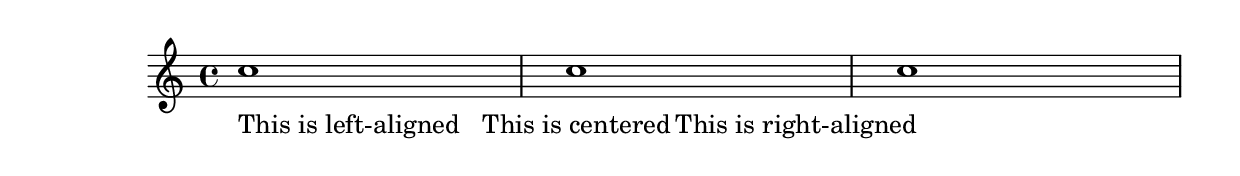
%% Do not edit this file; it is automatically
%% generated from LSR http://lsr.dsi.unimi.it
%% This file is in the public domain.
\version "2.13.20"

\header {
  lsrtags = "text, vocal-music"

%% Translation of GIT committish: 0b55335aeca1de539bf1125b717e0c21bb6fa31b
  texidoces = "
La alineación horizontal de la letra se puede ajustar sobreescribiendo
la propiedad @code{self-alignment-X} del objeto @code{LyricText}.
@code{#-1} es izquierda, @code{#0} es centrado y @code{#1} es derecha;
sin embargo, puede usar también @code{#LEFT}, @code{#CENTER} y
@code{#RIGHT}.

"
  doctitlees = "Alineación de la letra"

  texidoc = "
Horizontal alignment for lyrics cam be set by overriding the
@code{self-alignment-X} property of the @code{LyricText} object.
@code{#-1} is left, @code{#0} is center and @code{#1} is right;
however, you can use @code{#LEFT}, @code{#CENTER} and @code{#RIGHT} as
well.

"
  doctitle = "Lyrics alignment"
} % begin verbatim

\layout { ragged-right = ##f }
\relative c'' {
  c1
  c1
  c1
}
\addlyrics {
  \once \override LyricText #'self-alignment-X = #LEFT
  "This is left-aligned"
  \once \override LyricText #'self-alignment-X = #CENTER
  "This is centered"
  \once \override LyricText #'self-alignment-X = #1
  "This is right-aligned"
}

